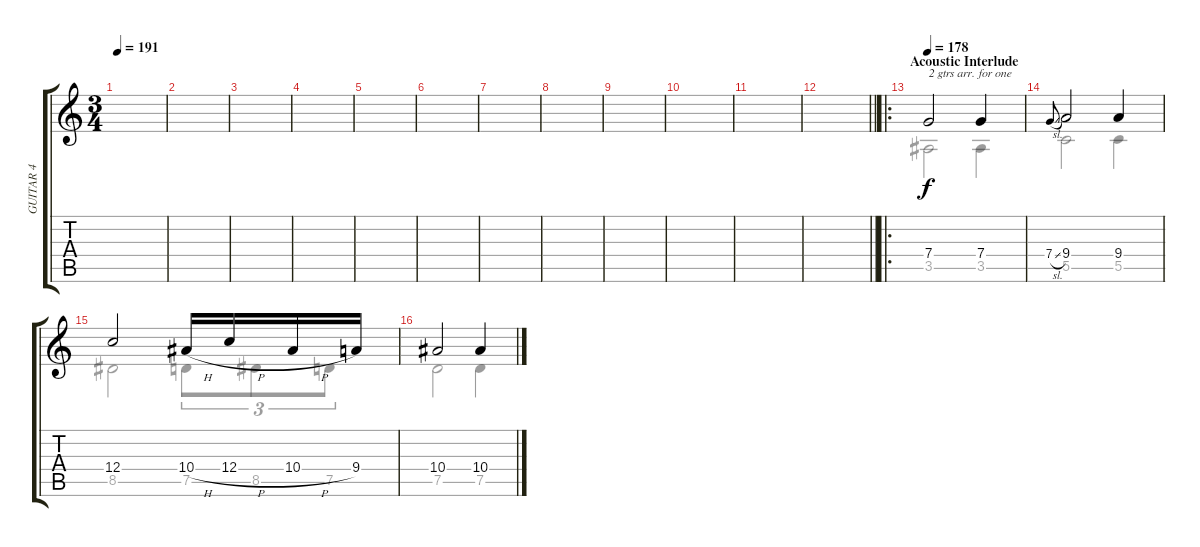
\track ("GUITAR 4" "GUITAR 4") {instrument acousticguitarnylon}
\staff {score tabs}
\tuning (D4 A3 F3 C3 G2 D2) {hide}
\voice
\ts (3 4)
\tempo 191
\clef g2
\ks c
|
|
|
|
|
|
|
|
|
|
|
\barLineRight lightlight
|
\ro
\section ("" "Acoustic Interlude")
\tempo 178
7.4.2{txt "2 gtrs arr. for one"} 7.4.4 |
7.4{sl}.8{gr onbeat} 9.4.2 9.4.4 |
12.4.2 10.4{h}.16 12.4{h}.16 10.4{h}.16 9.4.16 |
10.4.2 10.4.4
\voice
\clef g2
\ottava regular
\simile none
\ks c
|
|
|
|
|
|
|
|
|
|
|
\barLineRight lightlight
|
3.5.2 3.5.4 |
5.5.2 5.5.4 |
8.5.2 7.5.8{tu (3 2)} 8.5.8{tu (3 2)} 7.5.8{tu (3 2)} |
7.5.2 7.5.4
